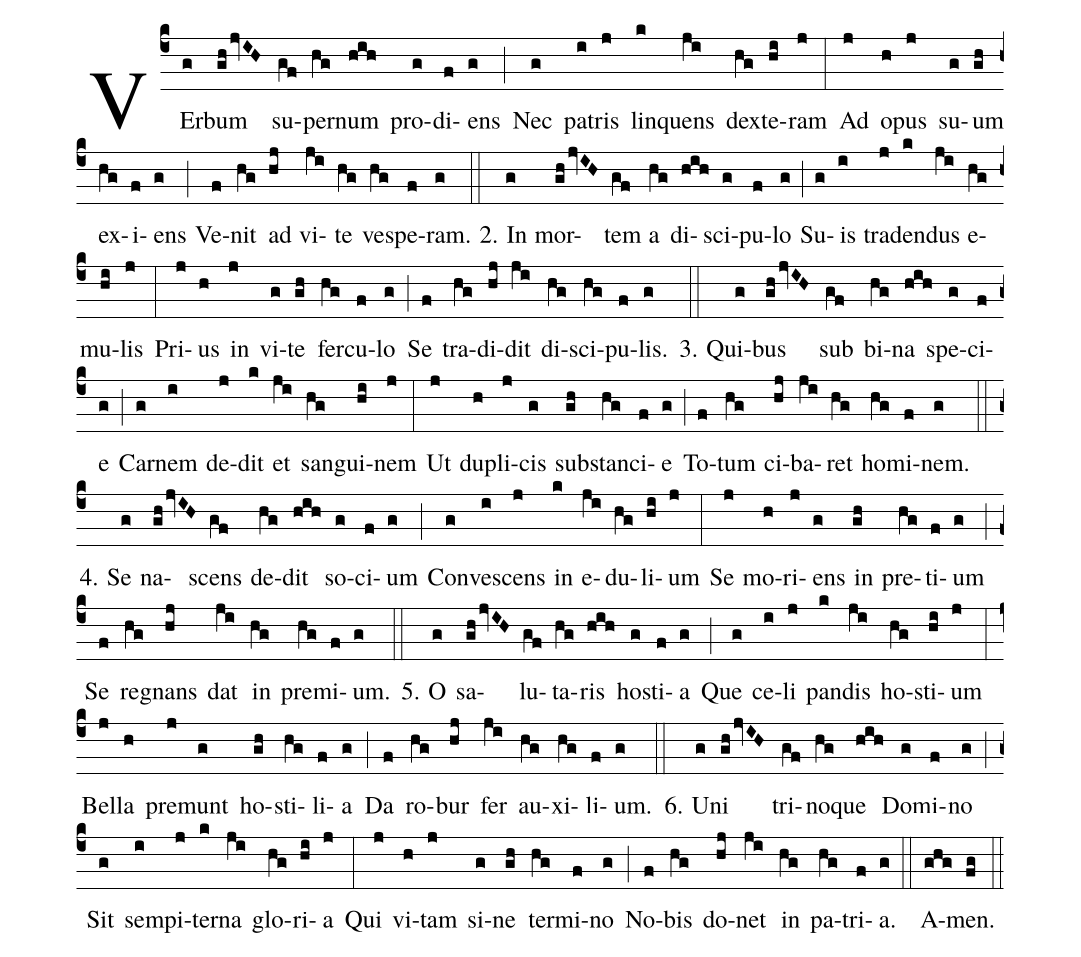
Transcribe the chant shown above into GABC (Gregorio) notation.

%%
(c4)VEr(g)bum(gh/jvIH) su(gf)per(hg)num(hih) pro(g)di(f)ens(g) (;)
Nec(g) pa(i)tris(j) lin(k)quens(ji) dex(hg)te(hi)ram(j) (:)
Ad(j) o(h)pus(j) su(g)um(gh) ex(hg)i(f)ens(g) (;)
Ve(f)nit(hg) ad(hj) vi(ji)te(hg) ve(hg)spe(f)ram.(g) (::)

2. In(g) mor(gh/jvIH)tem(gf) a(hg) di(hih)sci(g)pu(f)lo(g) (;)
Su(g)is(i) tra(j)den(k)dus(ji) e(hg)mu(hi)lis(j) (:)
Pri(j)us(h) in(j) vi(g)te(gh) fer(hg)cu(f)lo(g) (;)
Se(f) tra(hg)di(hj)dit(ji) di(hg)sci(hg)pu(f)lis.(g) (::)

3. Qui(g)bus(gh/jvIH) sub(gf) bi(hg)na(hih) spe(g)ci(f)e(g) (;)
Car(g)nem(i) de(j)dit(k) et(ji) san(hg)gui(hi)nem(j) (:)
Ut(j) du(h)pli(j)cis(g) sub(gh)stan(hg)ci(f)e(g) (;)
To(f)tum(hg) ci(hj)ba(ji)ret(hg) ho(hg)mi(f)nem.(g) (::)

4. Se(g) na(gh/jvIH)scens(gf) de(hg)dit(hih) so(g)ci(f)um(g) (;)
Con(g)ve(i)scens(j) in(k) e(ji)du(hg)li(hi)um(j) (:)
Se(j) mo(h)ri(j)ens(g) in(gh) pre(hg)ti(f)um(g) (;)
Se(f) re(hg)gnans(hj) dat(ji) in(hg) pre(hg)mi(f)um.(g) (::)

5. O(g) sa(gh/jvIH)lu(gf)ta(hg)ris(hih) ho(g)sti(f)a(g) (;)
Que(g) ce(i)li(j) pan(k)dis(ji) ho(hg)sti(hi)um(j) (:)
Bel(j)la(h) pre(j)munt(g) ho(gh)sti(hg)li(f)a(g) (;)
Da(f) ro(hg)bur(hj) fer(ji) au(hg)xi(hg)li(f)um.(g) (::)

6. U(g)ni(gh/jvIH) tri(gf)no(hg)que(hih) Do(g)mi(f)no(g) (;)
Sit(g) sem(i)pi(j)ter(k)na(ji) glo(hg)ri(hi)a(j) (:)
Qui(j) vi(h)tam(j) si(g)ne(gh) ter(hg)mi(f)no(g) (;)
No(f)bis(hg) do(hj)net(ji) in(hg) pa(hg)tri(f)a.(g) (::)

A(ghg)men.(fg) (::)
